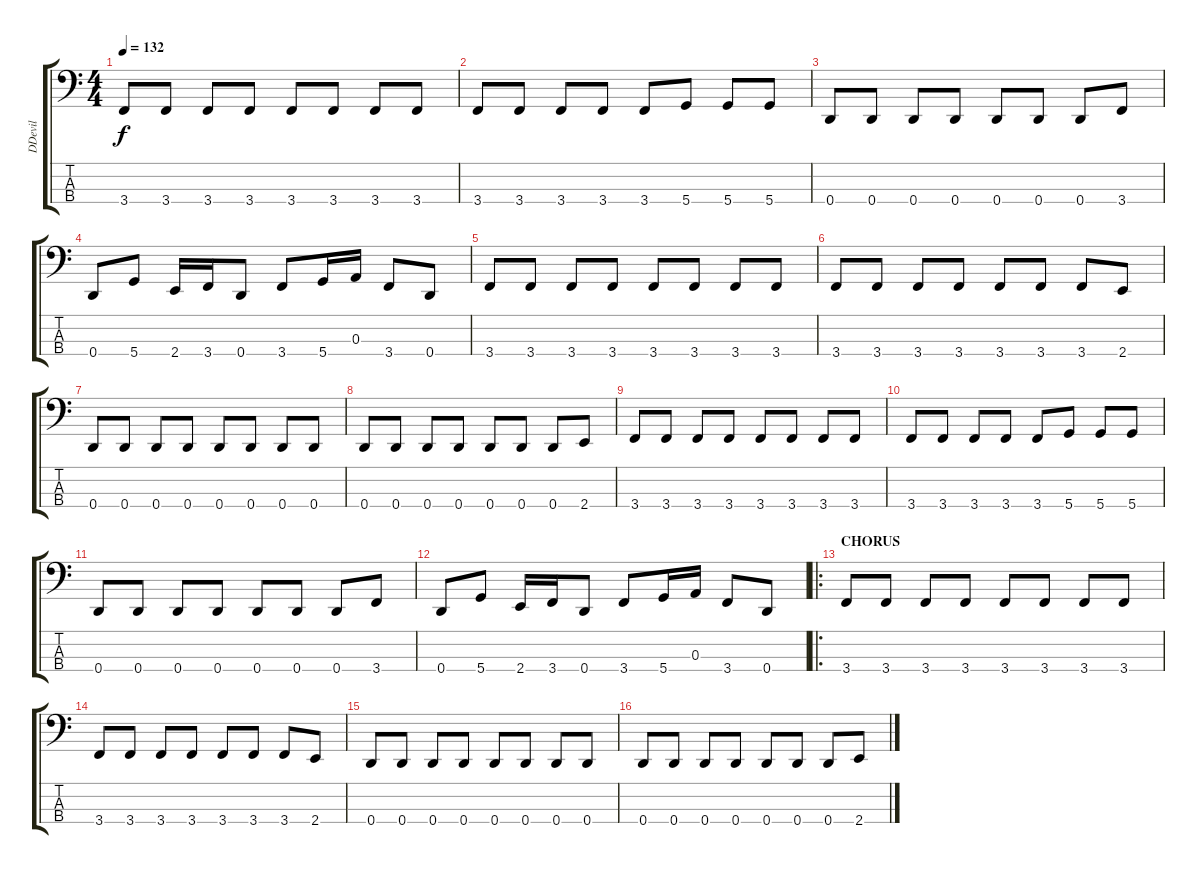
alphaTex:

\track ("DDevil" "DDevil") {instrument electricbassfinger}
\staff {score tabs}
\tuning (G2 D2 A1 D1) {hide}
\ts (4 4)
\tempo 132
\clef f4
\ks c
3.4.8{dy f} 3.4.8 3.4.8 3.4.8 3.4.8 3.4.8 3.4.8 3.4.8 |
3.4.8 3.4.8 3.4.8 3.4.8 3.4.8 5.4.8 5.4.8 5.4.8 |
0.4.8 0.4.8 0.4.8 0.4.8 0.4.8 0.4.8 0.4.8 3.4.8 |
0.4.8 5.4.8 2.4.16 3.4.16 0.4.8 3.4.8 5.4.16 0.3.16 3.4.8 0.4.8 |
3.4.8 3.4.8 3.4.8 3.4.8 3.4.8 3.4.8 3.4.8 3.4.8 |
3.4.8 3.4.8 3.4.8 3.4.8 3.4.8 3.4.8 3.4.8 2.4.8 |
0.4.8 0.4.8 0.4.8 0.4.8 0.4.8 0.4.8 0.4.8 0.4.8 |
0.4.8 0.4.8 0.4.8 0.4.8 0.4.8 0.4.8 0.4.8 2.4.8 |
3.4.8 3.4.8 3.4.8 3.4.8 3.4.8 3.4.8 3.4.8 3.4.8 |
3.4.8 3.4.8 3.4.8 3.4.8 3.4.8 5.4.8 5.4.8 5.4.8 |
0.4.8 0.4.8 0.4.8 0.4.8 0.4.8 0.4.8 0.4.8 3.4.8 |
0.4.8 5.4.8 2.4.16 3.4.16 0.4.8 3.4.8 5.4.16 0.3.16 3.4.8 0.4.8 |
\ro
\section ("" "CHORUS")
3.4.8 3.4.8 3.4.8 3.4.8 3.4.8 3.4.8 3.4.8 3.4.8 |
3.4.8 3.4.8 3.4.8 3.4.8 3.4.8 3.4.8 3.4.8 2.4.8 |
0.4.8 0.4.8 0.4.8 0.4.8 0.4.8 0.4.8 0.4.8 0.4.8 |
0.4.8 0.4.8 0.4.8 0.4.8 0.4.8 0.4.8 0.4.8 2.4.8
